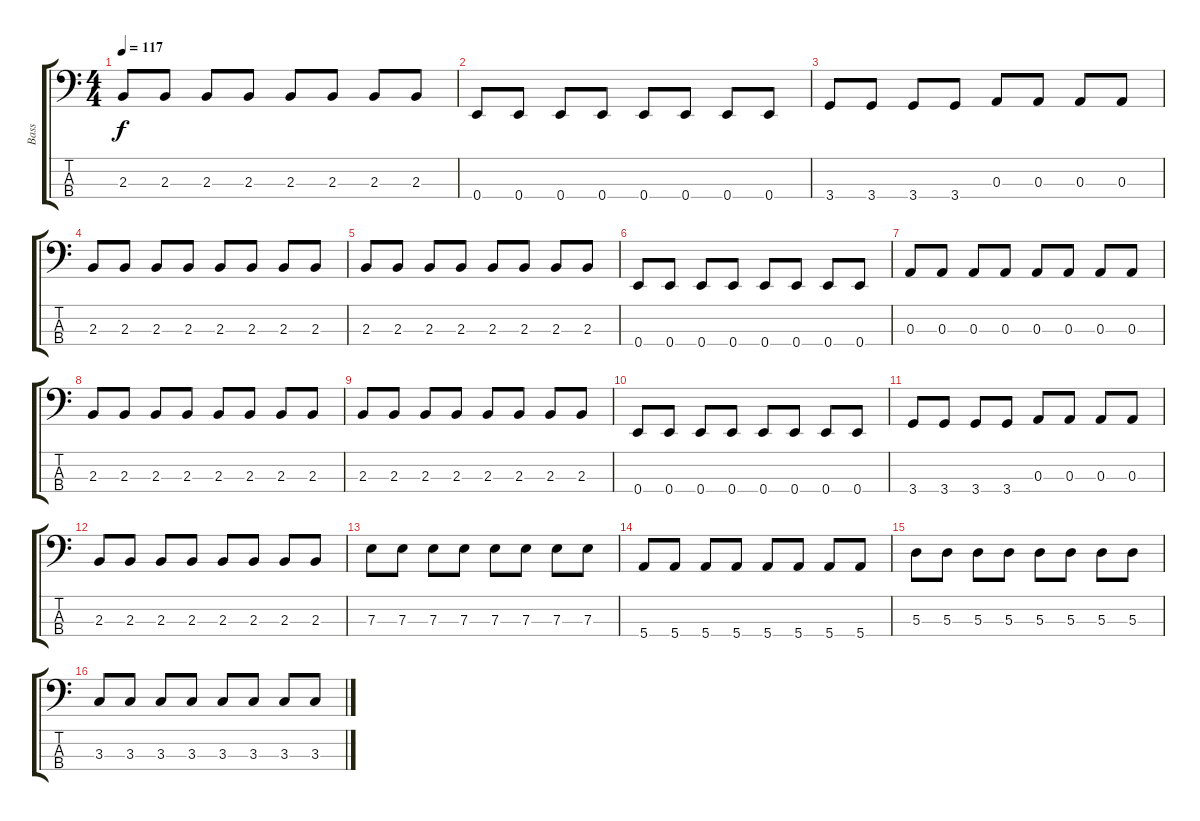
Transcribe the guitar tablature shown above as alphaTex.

\track ("Bass" "Bass") {instrument electricbassfinger}
\staff {score tabs}
\tuning (G2 D2 A1 E1) {hide}
\ts (4 4)
\tempo 117
\clef f4
\ks c
2.3.8{dy f} 2.3.8 2.3.8 2.3.8 2.3.8 2.3.8 2.3.8 2.3.8 |
0.4.8 0.4.8 0.4.8 0.4.8 0.4.8 0.4.8 0.4.8 0.4.8 |
3.4.8 3.4.8 3.4.8 3.4.8 0.3.8 0.3.8 0.3.8 0.3.8 |
2.3.8 2.3.8 2.3.8 2.3.8 2.3.8 2.3.8 2.3.8 2.3.8 |
2.3.8 2.3.8 2.3.8 2.3.8 2.3.8 2.3.8 2.3.8 2.3.8 |
0.4.8 0.4.8 0.4.8 0.4.8 0.4.8 0.4.8 0.4.8 0.4.8 |
0.3.8 0.3.8 0.3.8 0.3.8 0.3.8 0.3.8 0.3.8 0.3.8 |
2.3.8 2.3.8 2.3.8 2.3.8 2.3.8 2.3.8 2.3.8 2.3.8 |
2.3.8 2.3.8 2.3.8 2.3.8 2.3.8 2.3.8 2.3.8 2.3.8 |
0.4.8 0.4.8 0.4.8 0.4.8 0.4.8 0.4.8 0.4.8 0.4.8 |
3.4.8 3.4.8 3.4.8 3.4.8 0.3.8 0.3.8 0.3.8 0.3.8 |
2.3.8 2.3.8 2.3.8 2.3.8 2.3.8 2.3.8 2.3.8 2.3.8 |
7.3.8 7.3.8 7.3.8 7.3.8 7.3.8 7.3.8 7.3.8 7.3.8 |
5.4.8 5.4.8 5.4.8 5.4.8 5.4.8 5.4.8 5.4.8 5.4.8 |
5.3.8 5.3.8 5.3.8 5.3.8 5.3.8 5.3.8 5.3.8 5.3.8 |
3.3.8 3.3.8 3.3.8 3.3.8 3.3.8 3.3.8 3.3.8 3.3.8
